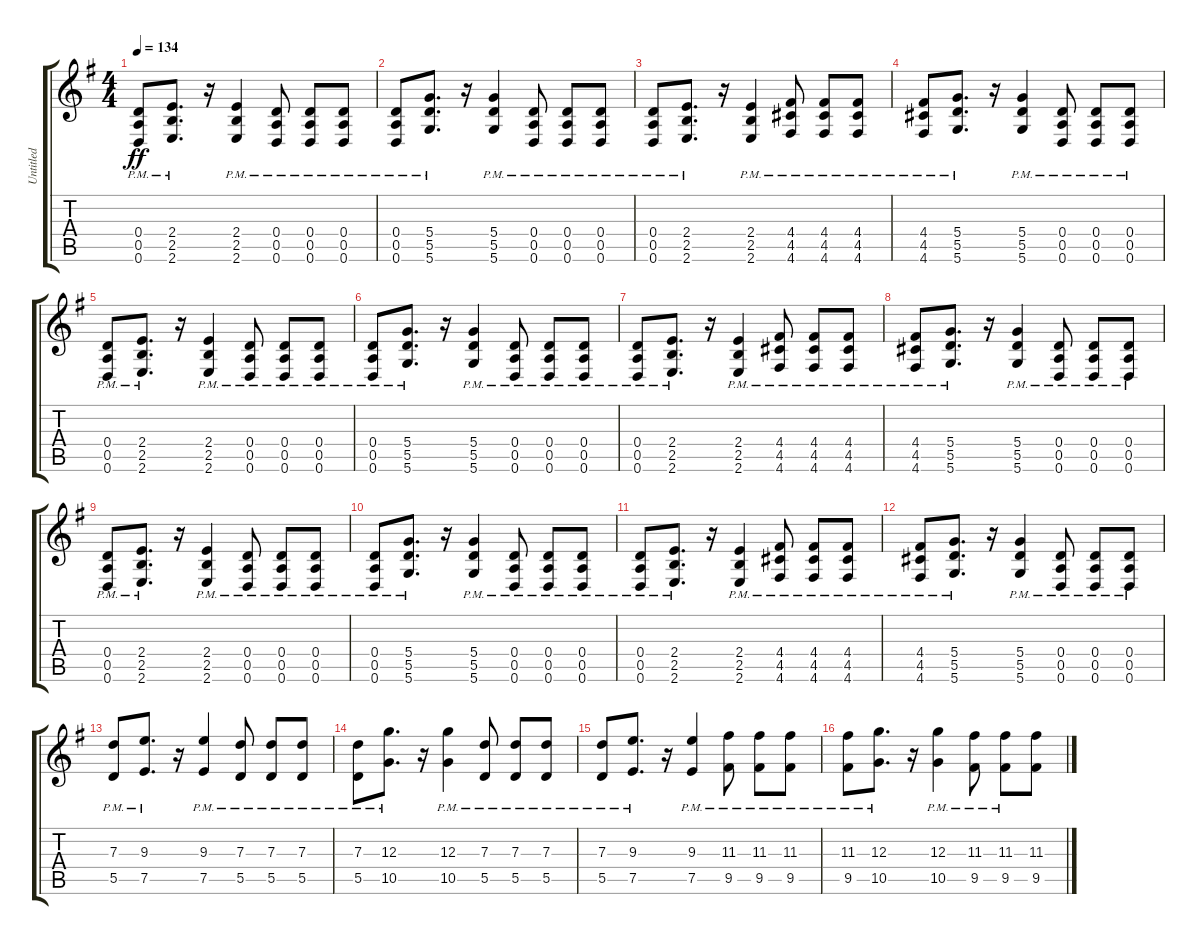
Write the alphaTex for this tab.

\track ("Untitled" "Untitled") {instrument distortionguitar}
\staff {score tabs}
\tuning (E4 B3 G3 D3 A2 D2) {hide}
\ts (4 4)
\tempo 134
\clef g2
\ks g
(0.4{pm} 0.5{pm} 0.6{pm}).8{dy ff} (2.4{pm} 2.5{pm} 2.6{pm}).8{d} r.16 (2.4{pm} 2.5{pm} 2.6{pm}).4 (0.4{pm} 0.5{pm} 0.6{pm}).8 (0.4{pm} 0.5{pm} 0.6{pm}).8 (0.4{pm} 0.5{pm} 0.6{pm}).8 |
(0.4{pm} 0.5{pm} 0.6{pm}).8 (5.4{pm} 5.5{pm} 5.6{pm}).8{d} r.16 (5.4{pm} 5.5{pm} 5.6{pm}).4 (0.4{pm} 0.5{pm} 0.6{pm}).8 (0.4{pm} 0.5{pm} 0.6{pm}).8 (0.4{pm} 0.5{pm} 0.6{pm}).8 |
(0.4{pm} 0.5{pm} 0.6{pm}).8 (2.4{pm} 2.5{pm} 2.6{pm}).8{d} r.16 (2.4{pm} 2.5{pm} 2.6{pm}).4 (4.4{pm} 4.5{pm} 4.6{pm}).8 (4.4{pm} 4.5{pm} 4.6{pm}).8 (4.4{pm} 4.5{pm} 4.6{pm}).8 |
(4.4{pm} 4.5{pm} 4.6{pm}).8 (5.4{pm} 5.5{pm} 5.6{pm}).8{d} r.16 (5.4{pm} 5.5{pm} 5.6{pm}).4 (0.4{pm} 0.5{pm} 0.6{pm}).8 (0.4{pm} 0.5{pm} 0.6{pm}).8 (0.4{pm} 0.5{pm} 0.6{pm}).8 |
(0.4{pm} 0.5{pm} 0.6{pm}).8 (2.4{pm} 2.5{pm} 2.6{pm}).8{d} r.16 (2.4{pm} 2.5{pm} 2.6{pm}).4 (0.4{pm} 0.5{pm} 0.6{pm}).8 (0.4{pm} 0.5{pm} 0.6{pm}).8 (0.4{pm} 0.5{pm} 0.6{pm}).8 |
(0.4{pm} 0.5{pm} 0.6{pm}).8 (5.4{pm} 5.5{pm} 5.6{pm}).8{d} r.16 (5.4{pm} 5.5{pm} 5.6{pm}).4 (0.4{pm} 0.5{pm} 0.6{pm}).8 (0.4{pm} 0.5{pm} 0.6{pm}).8 (0.4{pm} 0.5{pm} 0.6{pm}).8 |
(0.4{pm} 0.5{pm} 0.6{pm}).8 (2.4{pm} 2.5{pm} 2.6{pm}).8{d} r.16 (2.4{pm} 2.5{pm} 2.6{pm}).4 (4.4{pm} 4.5{pm} 4.6{pm}).8 (4.4{pm} 4.5{pm} 4.6{pm}).8 (4.4{pm} 4.5{pm} 4.6{pm}).8 |
(4.4{pm} 4.5{pm} 4.6{pm}).8 (5.4{pm} 5.5{pm} 5.6{pm}).8{d} r.16 (5.4{pm} 5.5{pm} 5.6{pm}).4 (0.4{pm} 0.5{pm} 0.6{pm}).8 (0.4{pm} 0.5{pm} 0.6{pm}).8 (0.4{pm} 0.5{pm} 0.6{pm}).8 |
(0.4{pm} 0.5{pm} 0.6{pm}).8 (2.4{pm} 2.5{pm} 2.6{pm}).8{d} r.16 (2.4{pm} 2.5{pm} 2.6{pm}).4 (0.4{pm} 0.5{pm} 0.6{pm}).8 (0.4{pm} 0.5{pm} 0.6{pm}).8 (0.4{pm} 0.5{pm} 0.6{pm}).8 |
(0.4{pm} 0.5{pm} 0.6{pm}).8 (5.4{pm} 5.5{pm} 5.6{pm}).8{d} r.16 (5.4{pm} 5.5{pm} 5.6{pm}).4 (0.4{pm} 0.5{pm} 0.6{pm}).8 (0.4{pm} 0.5{pm} 0.6{pm}).8 (0.4{pm} 0.5{pm} 0.6{pm}).8 |
(0.4{pm} 0.5{pm} 0.6{pm}).8 (2.4{pm} 2.5{pm} 2.6{pm}).8{d} r.16 (2.4{pm} 2.5{pm} 2.6{pm}).4 (4.4{pm} 4.5{pm} 4.6{pm}).8 (4.4{pm} 4.5{pm} 4.6{pm}).8 (4.4{pm} 4.5{pm} 4.6{pm}).8 |
(4.4{pm} 4.5{pm} 4.6{pm}).8 (5.4{pm} 5.5{pm} 5.6{pm}).8{d} r.16 (5.4{pm} 5.5{pm} 5.6{pm}).4 (0.4{pm} 0.5{pm} 0.6{pm}).8 (0.4{pm} 0.5{pm} 0.6{pm}).8 (0.4{pm} 0.5{pm} 0.6{pm}).8 |
(7.3{pm} 5.5{pm}).8 (9.3{pm} 7.5{pm}).8{d} r.16 (9.3{pm} 7.5{pm}).4 (7.3{pm} 5.5{pm}).8 (7.3{pm} 5.5{pm}).8 (7.3{pm} 5.5{pm}).8 |
(7.3{pm} 5.5{pm}).8 (12.3{pm} 10.5{pm}).8{d} r.16 (12.3{pm} 10.5{pm}).4 (7.3{pm} 5.5{pm}).8 (7.3{pm} 5.5{pm}).8 (7.3{pm} 5.5{pm}).8 |
(7.3{pm} 5.5{pm}).8 (9.3{pm} 7.5{pm}).8{d} r.16 (9.3{pm} 7.5{pm}).4 (11.3{pm} 9.5{pm}).8 (11.3{pm} 9.5{pm}).8 (11.3{pm} 9.5{pm}).8 |
(11.3{pm} 9.5{pm}).8 (12.3{pm} 10.5{pm}).8{d} r.16 (12.3{pm} 10.5{pm}).4 (11.3{pm} 9.5{pm}).8 (11.3{pm} 9.5{pm}).8 (11.3 9.5).8
